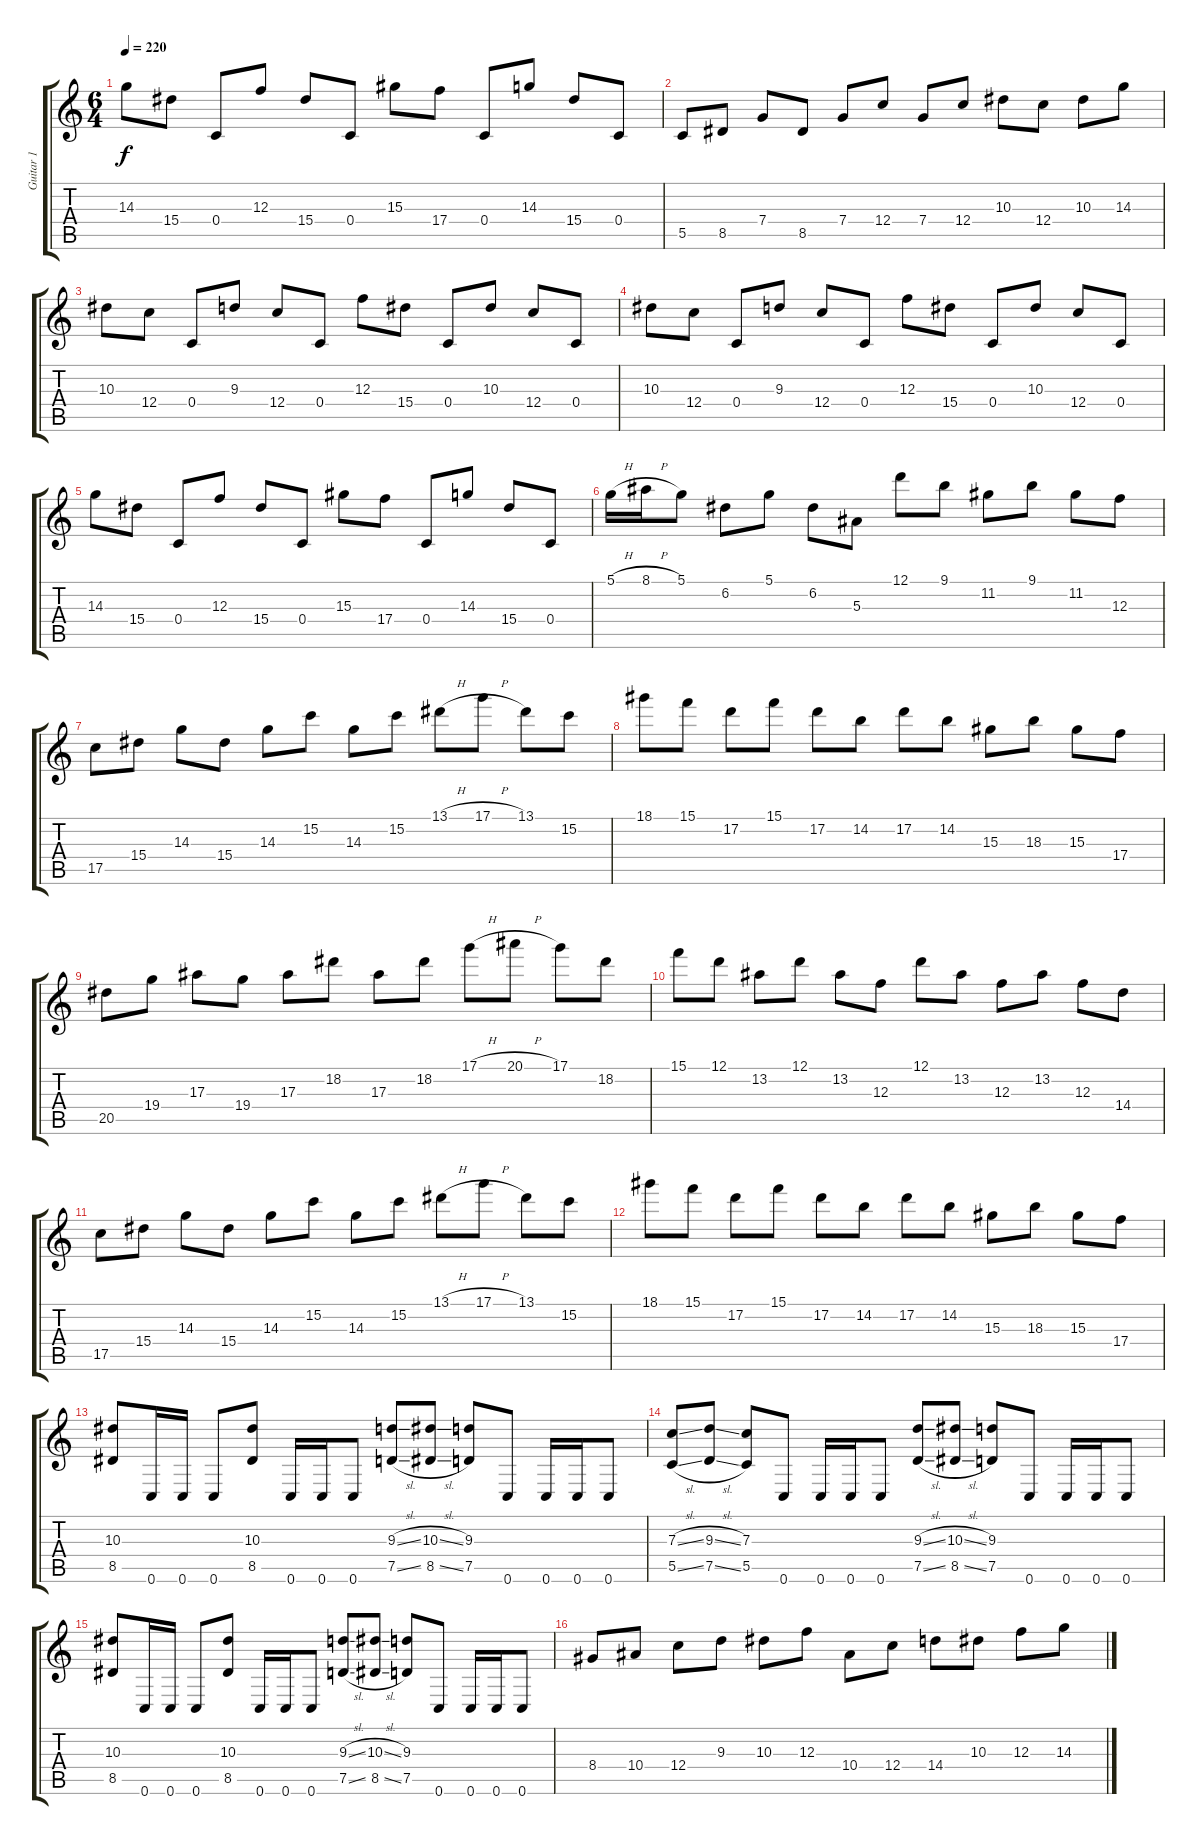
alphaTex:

\track ("Guitar 1" "Guitar 1") {instrument distortionguitar}
\staff {score tabs}
\tuning (D4 A3 F3 C3 G2 C2) {hide}
\ts (6 4)
\tempo 220
\clef g2
\ks c
14.3.8{dy f} 15.4.8 0.4.8 12.3.8 15.4.8 0.4.8 15.3.8 17.4.8 0.4.8 14.3.8 15.4.8 0.4.8 |
5.5.8 8.5.8 7.4.8 8.5.8 7.4.8 12.4.8 7.4.8 12.4.8 10.3.8 12.4.8 10.3.8 14.3.8 |
10.3.8 12.4.8 0.4.8 9.3.8 12.4.8 0.4.8 12.3.8 15.4.8 0.4.8 10.3.8 12.4.8 0.4.8 |
10.3.8 12.4.8 0.4.8 9.3.8 12.4.8 0.4.8 12.3.8 15.4.8 0.4.8 10.3.8 12.4.8 0.4.8 |
14.3.8 15.4.8 0.4.8 12.3.8 15.4.8 0.4.8 15.3.8 17.4.8 0.4.8 14.3.8 15.4.8 0.4.8 |
5.1{h}.16 8.1{h}.16 5.1.8 6.2.8 5.1.8 6.2.8 5.3.8 12.1.8 9.1.8 11.2.8 9.1.8 11.2.8 12.3.8 |
17.5.8 15.4.8 14.3.8 15.4.8 14.3.8 15.2.8 14.3.8 15.2.8 13.1{h}.8 17.1{h}.8 13.1.8 15.2.8 |
18.1.8 15.1.8 17.2.8 15.1.8 17.2.8 14.2.8 17.2.8 14.2.8 15.3.8 18.3.8 15.3.8 17.4.8 |
20.5.8 19.4.8 17.3.8 19.4.8 17.3.8 18.2.8 17.3.8 18.2.8 17.1{h}.8 20.1{h}.8 17.1.8 18.2.8 |
15.1.8 12.1.8 13.2.8 12.1.8 13.2.8 12.3.8 12.1.8 13.2.8 12.3.8 13.2.8 12.3.8 14.4.8 |
17.5.8 15.4.8 14.3.8 15.4.8 14.3.8 15.2.8 14.3.8 15.2.8 13.1{h}.8 17.1{h}.8 13.1.8 15.2.8 |
18.1.8 15.1.8 17.2.8 15.1.8 17.2.8 14.2.8 17.2.8 14.2.8 15.3.8 18.3.8 15.3.8 17.4.8 |
(10.3 8.5).8 0.6.16 0.6.16 0.6.8 (10.3 8.5).8 0.6.16 0.6.16 0.6.8 (9.3{sl} 7.5{sl}).8 (10.3{sl} 8.5{sl}).8 (9.3 7.5).8 0.6.8 0.6.16 0.6.16 0.6.8 |
(7.3{sl} 5.5{sl}).8 (9.3{sl} 7.5{sl}).8 (7.3 5.5).8 0.6.8 0.6.16 0.6.16 0.6.8 (9.3{sl} 7.5{sl}).8 (10.3{sl} 8.5{sl}).8 (9.3 7.5).8 0.6.8 0.6.16 0.6.16 0.6.8 |
(10.3 8.5).8 0.6.16 0.6.16 0.6.8 (10.3 8.5).8 0.6.16 0.6.16 0.6.8 (9.3{sl} 7.5{sl}).8 (10.3{sl} 8.5{sl}).8 (9.3 7.5).8 0.6.8 0.6.16 0.6.16 0.6.8 |
8.4.8 10.4.8 12.4.8 9.3.8 10.3.8 12.3.8 10.4.8 12.4.8 14.4.8 10.3.8 12.3.8 14.3.8
